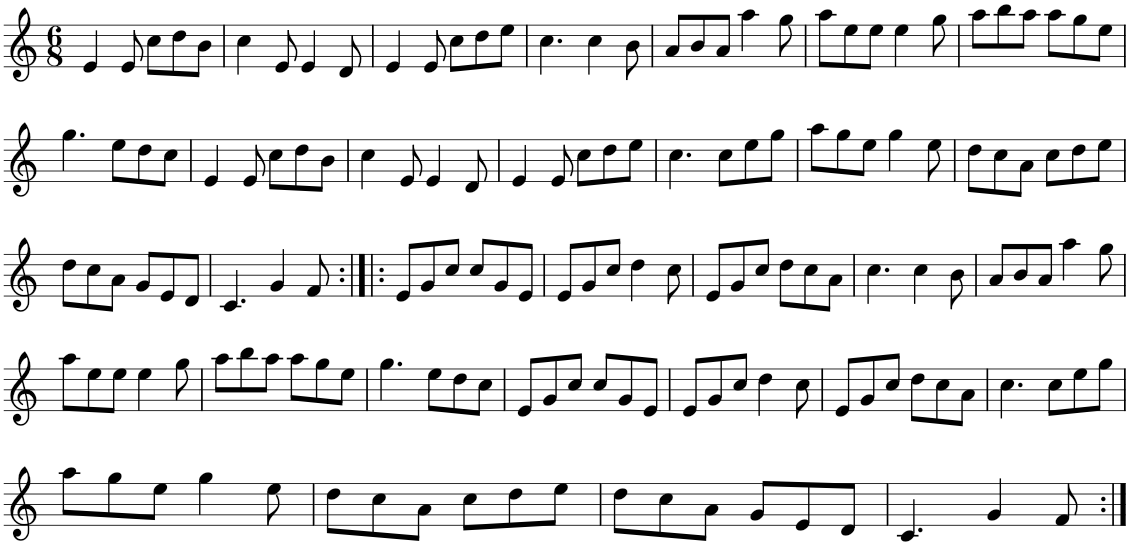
**kern
*part1
*staff1
*I"Piano
*I'Pno
*clefG2
*k[]
*M6/8
=1
4e/
8e/
8cc\L
8dd\
8b\J
=2
4cc\
8e/
4e/
8d/
=3
4e/
8e/
8cc\L
8dd\
8ee\J
=4
4.cc\
4cc\
8b\
=5
8a/L
8b/
8a/J
4aa\
8gg\
=6
8aa\L
8ee\
8ee\J
4ee\
8gg\
=7
8aa\L
8bb\
8aa\J
8aa\L
8gg\
8ee\J
!!LO:LB:g=z
=8
4.gg\
8ee\L
8dd\
8cc\J
=9
4e/
8e/
8cc\L
8dd\
8b\J
=10
4cc\
8e/
4e/
8d/
=11
4e/
8e/
8cc\L
8dd\
8ee\J
=12
4.cc\
8cc\L
8ee\
8gg\J
=13
8aa\L
8gg\
8ee\J
4gg\
8ee\
=14
8dd\L
8cc\
8a\J
8cc\L
8dd\
8ee\J
!!LO:LB:g=z
=15
8dd\L
8cc\
8a\J
8g/L
8e/
8d/J
=16
4.c/
4g/
8f/
=17:|!|:
8e/L
8g/
8cc/J
8cc/L
8g/
8e/J
=18
8e/L
8g/
8cc/J
4dd\
8cc\
=19
8e/L
8g/
8cc/J
8dd\L
8cc\
8a\J
=20
4.cc\
4cc\
8b\
=21
8a/L
8b/
8a/J
4aa\
8gg\
!!LO:LB:g=z
=22
8aa\L
8ee\
8ee\J
4ee\
8gg\
=23
8aa\L
8bb\
8aa\J
8aa\L
8gg\
8ee\J
=24
4.gg\
8ee\L
8dd\
8cc\J
=25
8e/L
8g/
8cc/J
8cc/L
8g/
8e/J
=26
8e/L
8g/
8cc/J
4dd\
8cc\
=27
8e/L
8g/
8cc/J
8dd\L
8cc\
8a\J
=28
4.cc\
8cc\L
8ee\
8gg\J
!!LO:LB:g=z
=29
8aa\L
8gg\
8ee\J
4gg\
8ee\
=30
8dd\L
8cc\
8a\J
8cc\L
8dd\
8ee\J
=31
8dd\L
8cc\
8a\J
8g/L
8e/
8d/J
=32
4.c/
4g/
8f/
=:|!
*-
